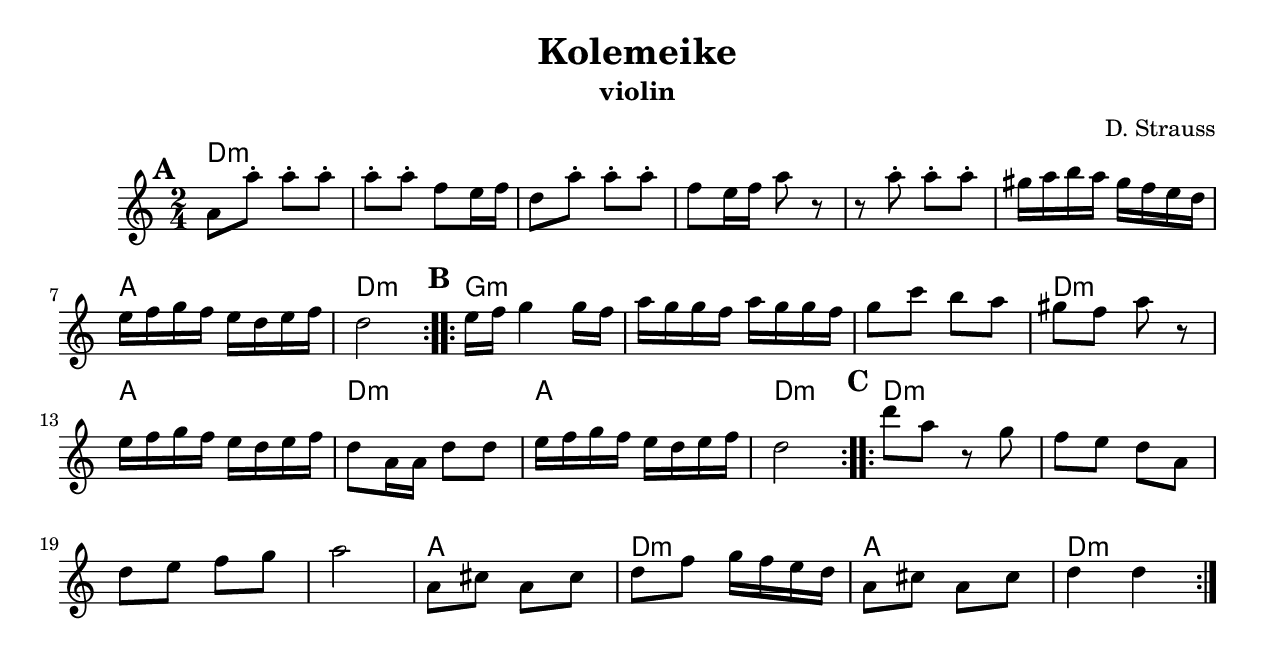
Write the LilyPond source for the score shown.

\version "2.18.0"
\language "english"
\pointAndClickOff

\paper{
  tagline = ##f
  %print-all-headers = ##t
  #(set-paper-size "letter")
}

\header{
  title= "Kolemeike"
  subtitle=""
  instrument ="violin"
  arranger= "D. Strauss"
}



melody = \relative c' {
  \clef treble
  \key c \major
  \time 2/4
  \set Score.markFormatter = #format-mark-box-alphabet
  %\partial 16*3 a16 d f   %lead in notes

  \repeat volta 2{
  \mark \default
    a'8 
    a'-. a-. a-.
    a-. a-. f e16 f
    d8 a'-.
    a-. a-. f e16 f a8 r8
    r8 a8-.  a-.  a-.
    gs16 a b a gs f e d
    e f g f e d e f
    d2
  }

  %\alternative { {}{} }
  \repeat volta 2{
  \mark \default
    e16  f g4 g16 f|
    a g g f a g g f
    g8 c b a
    gs f a r
    e16 f g f e d e f
    d8 a16 a d8 d
    e16 f g f e d e f
    d2
  }

  %\alternative { { }{ } }

  \repeat volta 2{
  \mark \default
    d'8  a r8 g f e d
    a d e f g
    a2
    a,8 cs a cs
    d f g16 f e d
    a8 cs a cs
    d4 d
  }

  %\alternative { { }{ } }

}



harmonies = \chordmode {
  d2*6:m %r2*5
  a2 d2:m
  g2*3:m %r2*2
  d2:m a2 d2:m a2 d2:m
  d2*4:m %r2*3
  a2 d2:m a2 d2:m

}

\score {
  <<
    \new ChordNames {
      \set chordChanges = ##f
      \harmonies
    }
    \new Staff \melody
  >>

  \layout{indent = 1.0\cm}
  \midi { }
}
